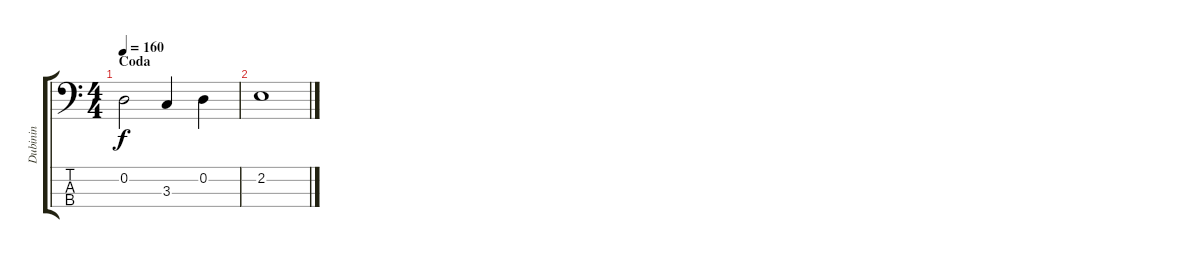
\track ("Dubinin" "Dubinin") {instrument electricbassfinger}
\staff {score tabs}
\tuning (G2 D2 A1 E1) {hide}
\ts (4 4)
\section ("" "Coda")
\tempo 160
\clef f4
\ks c
0.2.2{dy f} 3.3.4 0.2.4 |
2.2.1
